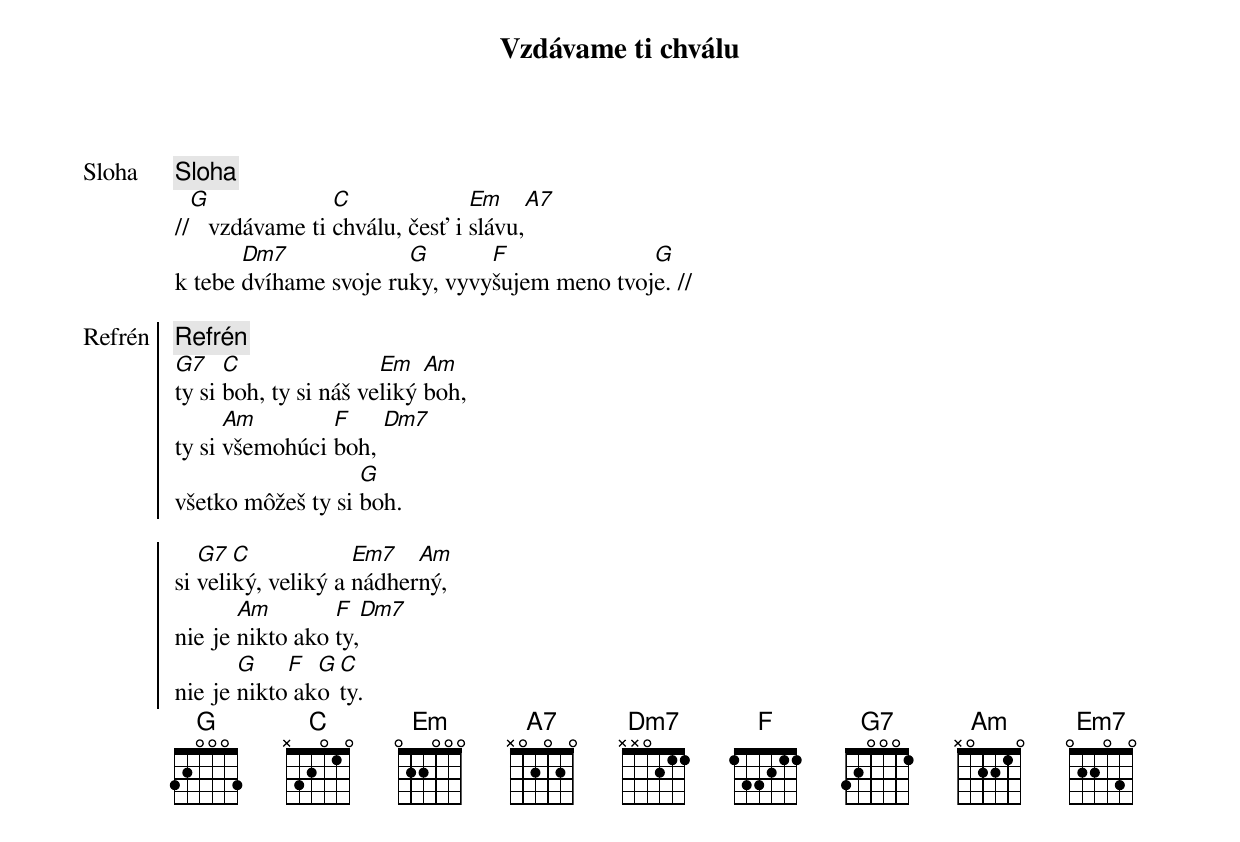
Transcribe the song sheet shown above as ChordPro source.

{title: Vzdávame ti chválu}

{start_of_verse: Sloha}
{comment: Sloha}
//[G]   vzdávame ti [C]chválu, česť i [Em]slávu,[A7]
k tebe [Dm7]dvíhame svoje ru[G]ky, vyvy[F]šujem meno tvoj[G]e. //
{end_of_verse}

{start_of_chorus: Refrén}
{comment: Refrén}
[G7]ty si [C]boh, ty si náš ve[Em]liký [Am]boh,
ty si [Am]všemohúci [F]boh, [Dm7]
všetko môžeš ty si [G]boh.

si [G7]veli[C]ký, veliký a [Em7]nádher[Am]ný,
nie je [Am]nikto ako [F]ty,[Dm7]
nie je [G]nikto[F] ak[G]o [C]ty.
{end_of_chorus}
